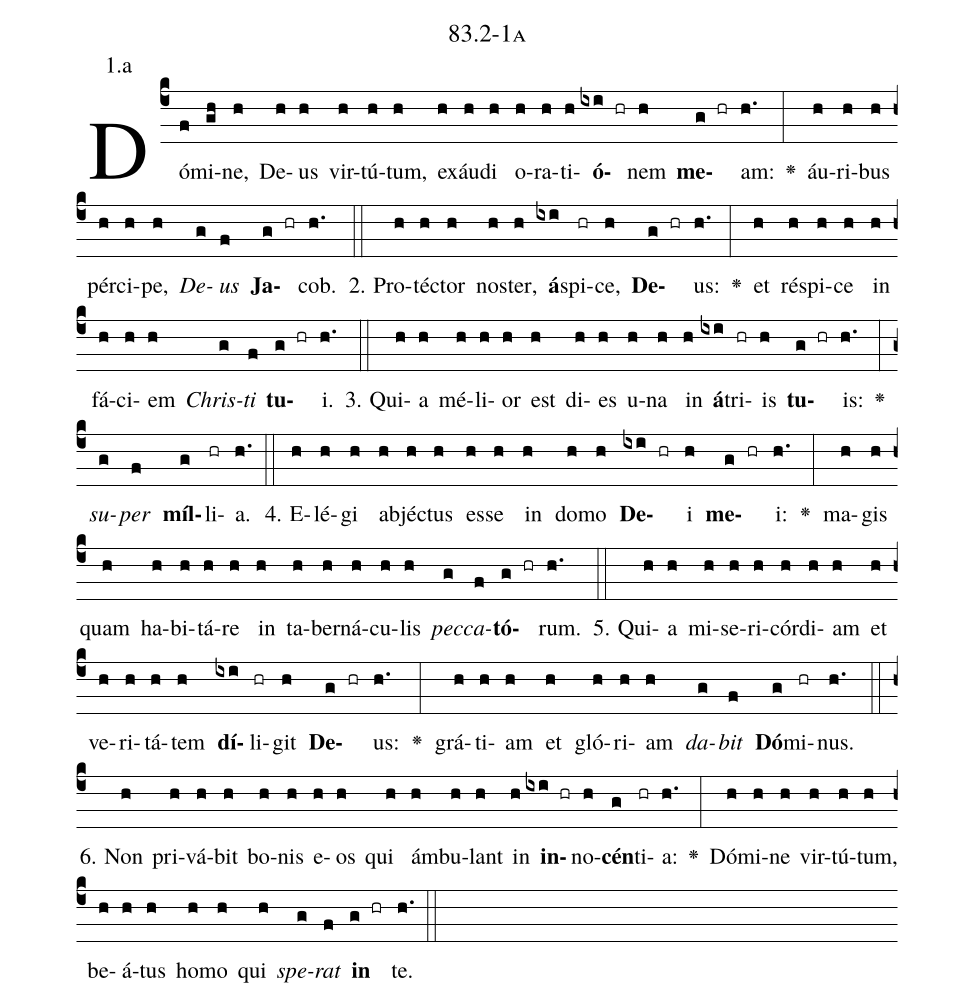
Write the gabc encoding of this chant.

name: 83.2-1a;
annotation: 1.a;
%%
(c4)Dó(f)mi(gh)ne,(h) De(h)us(h) vir(h)tú(h)tum,(h) ex(h)áu(h)di(h) o(h)ra(h)ti(h)<b>ó</b>(ixi hr)nem(h) <b>me</b>(g hr)am:(h.) <v>\greheightstar</v>(:) áu(h)ri(h)bus(h) pér(h)ci(h)pe,(h) <i>De</i>(g)<i>us</i>(f) <b>Ja</b>(g hr)cob.(h.) (::)
2. Pro(h)téc(h)tor(h) nos(h)ter,(h) <b>á</b>(ixi)spi(hr)ce,(h) <b>De</b>(g hr)us:(h.) <v>\greheightstar</v>(:) et(h) ré(h)spi(h)ce(h) in(h) fá(h)ci(h)em(h) <i>Chris</i>(g)<i>ti</i>(f) <b>tu</b>(g hr)i.(h.) (::)
3. Qui(h)a(h) mé(h)li(h)or(h) est(h) di(h)es(h) u(h)na(h) in(h) <b>á</b>(ixi)tri(hr)is(h) <b>tu</b>(g hr)is:(h.) <v>\greheightstar</v>(:) <i>su</i>(g)<i>per</i>(f) <b>míl</b>(g)li(hr)a.(h.) (::)
4. E(h)lé(h)gi(h) ab(h)jéc(h)tus(h) es(h)se(h) in(h) do(h)mo(h) <b>De</b>(ixi hr)i(h) <b>me</b>(g hr)i:(h.) <v>\greheightstar</v>(:) ma(h)gis(h) quam(h) ha(h)bi(h)tá(h)re(h) in(h) ta(h)ber(h)ná(h)cu(h)lis(h) <i>pec</i>(g)<i>ca</i>(f)<b>tó</b>(g hr)rum.(h.) (::)
5. Qui(h)a(h) mi(h)se(h)ri(h)cór(h)di(h)am(h) et(h) ve(h)ri(h)tá(h)tem(h) <b>dí</b>(ixi)li(hr)git(h) <b>De</b>(g hr)us:(h.) <v>\greheightstar</v>(:) grá(h)ti(h)am(h) et(h) gló(h)ri(h)am(h) <i>da</i>(g)<i>bit</i>(f) <b>Dó</b>(g)mi(hr)nus.(h.) (::)
6. Non(h) pri(h)vá(h)bit(h) bo(h)nis(h) e(h)os(h) qui(h) ám(h)bu(h)lant(h) in(h) <b>in</b>(ixi hr)no(h)<b>cén</b>(g)ti(hr)a:(h.) <v>\greheightstar</v>(:) Dó(h)mi(h)ne(h) vir(h)tú(h)tum,(h) be(h)á(h)tus(h) ho(h)mo(h) qui(h) <i>spe</i>(g)<i>rat</i>(f) <b>in</b>(g hr) te.(h.) (::)
